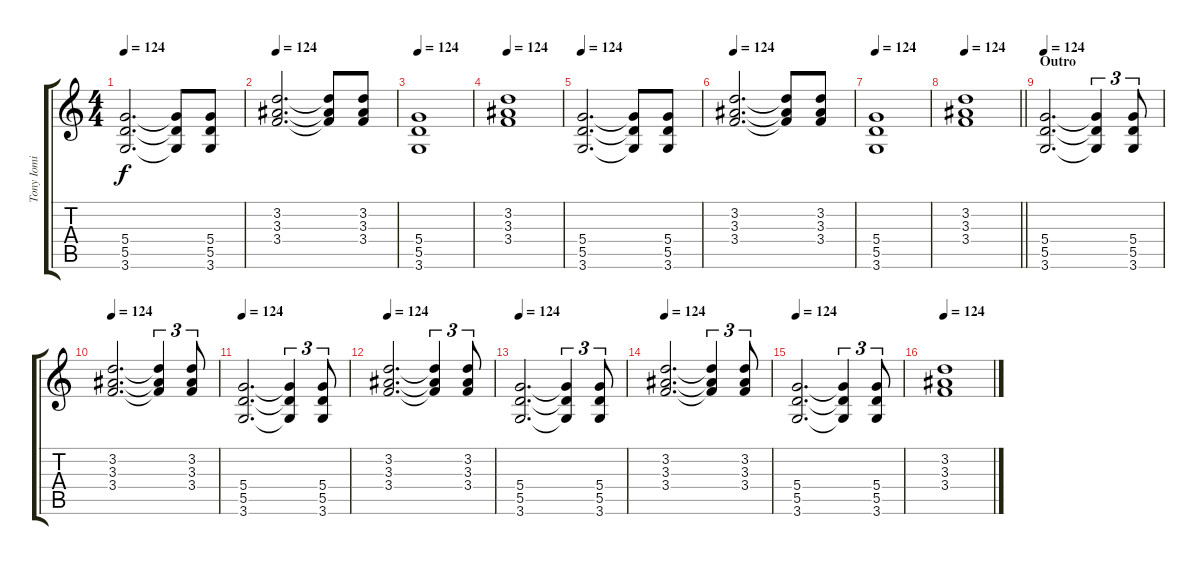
\track ("Tony Iomi Guitar 2" "Tony Iomi ") {instrument distortionguitar}
\staff {score tabs}
\tuning (E4 B3 G3 D3 A2 E2) {hide}
\ts (4 4)
\tempo 124
\clef g2
\ks c
(5.4 5.5 3.6).2{d dy f} (5.4{t} 5.5{t} 3.6{t}).8 (5.4 5.5 3.6).8 |
\tempo 124
(3.2 3.3 3.4).2{d} (3.2{t} 3.3{t} 3.4{t}).8 (3.2 3.3 3.4).8 |
\tempo 124
(5.4 5.5 3.6).1 |
\tempo 124
(3.2 3.3 3.4).1 |
\tempo 124
(5.4 5.5 3.6).2{d} (5.4{t} 5.5{t} 3.6{t}).8 (5.4 5.5 3.6).8 |
\tempo 124
(3.2 3.3 3.4).2{d} (3.2{t} 3.3{t} 3.4{t}).8 (3.2 3.3 3.4).8 |
\tempo 124
(5.4 5.5 3.6).1 |
\tempo 124
\barLineRight lightlight
(3.2 3.3 3.4).1 |
\section ("" "Outro")
\tempo 124
(5.4 5.5 3.6).2{d} (5.4{t} 5.5{t} 3.6{t}).4{tu (3 2)} (5.4 5.5 3.6).8{tu (3 2)} |
\tempo 124
(3.2 3.3 3.4).2{d} (3.2{t} 3.3{t} 3.4{t}).4{tu (3 2)} (3.2 3.3 3.4).8{tu (3 2)} |
\tempo 124
(5.4 5.5 3.6).2{d} (5.4{t} 5.5{t} 3.6{t}).4{tu (3 2)} (5.4 5.5 3.6).8{tu (3 2)} |
\tempo 124
(3.2 3.3 3.4).2{d} (3.2{t} 3.3{t} 3.4{t}).4{tu (3 2)} (3.2 3.3 3.4).8{tu (3 2)} |
\tempo 124
(5.4 5.5 3.6).2{d} (5.4{t} 5.5{t} 3.6{t}).4{tu (3 2)} (5.4 5.5 3.6).8{tu (3 2)} |
\tempo 124
(3.2 3.3 3.4).2{d} (3.2{t} 3.3{t} 3.4{t}).4{tu (3 2)} (3.2 3.3 3.4).8{tu (3 2)} |
\tempo 124
(5.4 5.5 3.6).2{d} (5.4{t} 5.5{t} 3.6{t}).4{tu (3 2)} (5.4 5.5 3.6).8{tu (3 2)} |
\tempo 124
(3.2 3.3 3.4).1
